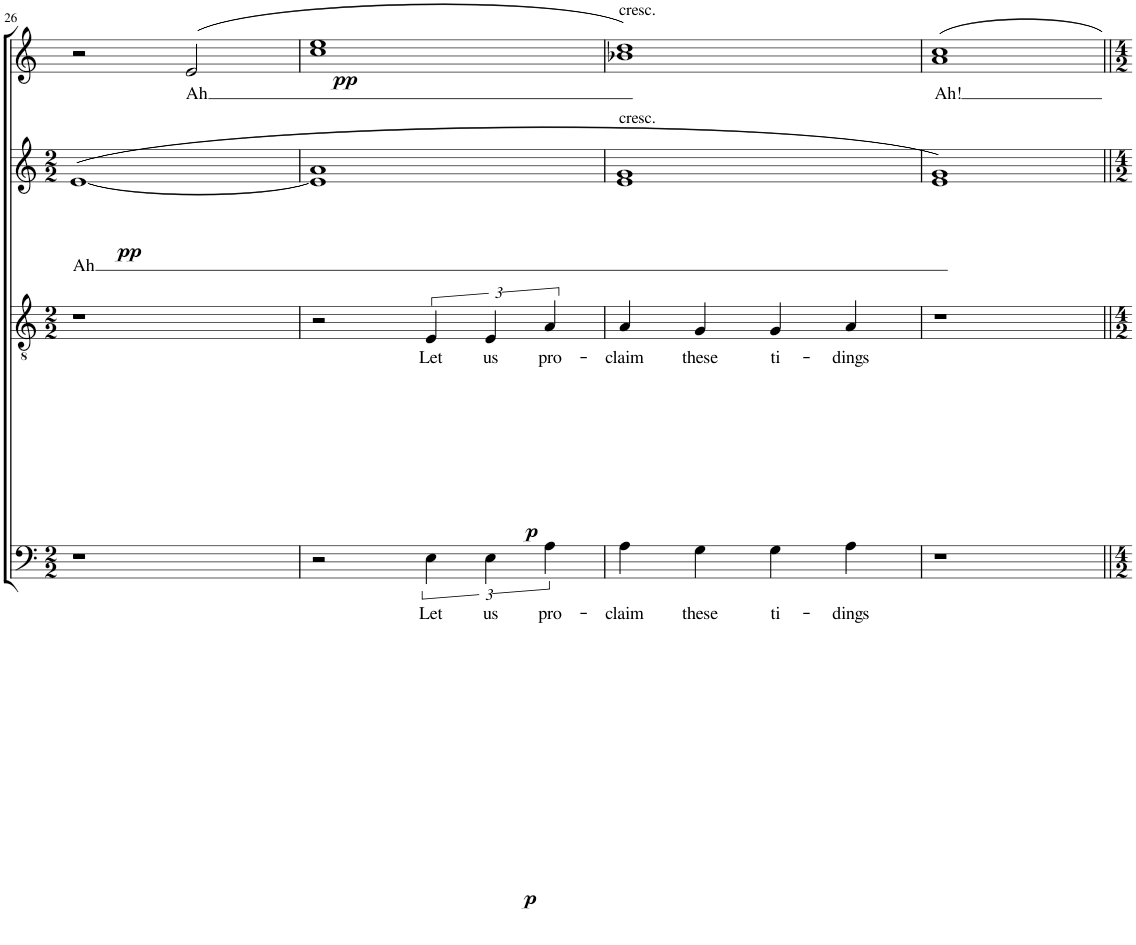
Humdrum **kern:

**kern	**text	**dynam	**kern	**text	**dynam	**kern	**text	**dynam	**kern	**text	**dynam
*part4	*part4	*part4	*part3	*part3	*part3	*part2	*part2	*part2	*part1	*part1	*part1
*staff4	*staff4	*staff4	*staff3	*staff3	*staff3	*staff2	*staff2	*staff2	*staff1	*staff1	*staff1
*I"BASS	*	*	*I"TENOR	*	*	*I"ALTO	*	*	*I"SOPRANO	*	*
!!LO:PB:g=z
*clefF4	*	*	*clefGv2	*	*	*clefG2	*	*	*clefG2	*	*
*	*	*	*Trd1c2	*	*	*	*	*	*	*	*
*k[]	*	*	*k[]	*	*	*k[]	*	*	*k[]	*	*
*M2/2	*	*	*M2/2	*	*	*M2/2	*	*	*M4/2	*	*
=26	=26	=26	=26	=26	=26	=26	=26	=26	=26	=26	=26
!	!	!	!	!	!	!	!LO:LY:b	!LO:DY:b	!	!	!
1r	.	.	1r	.	.	([1e	Ah	pp	2r	.	.
!	!	!	!	!	!	!	!	!	!	!LO:LY:b	!LO:DY:b
.	.	.	.	.	.	.	.	.	(2e/	Ah	pp
=27	=27	=27	=27	=27	=27	=27	=27	=27	=27	=27	=27
*	*	*	*	*	*	*	*	*	*^	*	*
2r	.	.	2r	.	.	1e] 1a	.	.	1ee	1cc	.	.
!	!LO:LY:b	!LO:DY:b	!	!LO:LY:b	!LO:DY:b	!	!	!	!	!	!	!
6E\	Let	p	6E/	Let	p	.	.	.	.	.	.	.
!	!LO:LY:b	!	!	!LO:LY:b	!	!	!	!	!	!	!	!
6E\	us	.	6E/	us	.	.	.	.	.	.	.	.
!	!LO:LY:b	!	!	!LO:LY:b	!	!	!	!	!	!	!	!
6A\	pro-	.	6A/	pro-	.	.	.	.	.	.	.	.
=28	=28	=28	=28	=28	=28	=28	=28	=28	=28	=28	=28	=28
!	!	!	!	!	!	!	!	!	!LO:TX:a:t=cresc.	!	!	!
!	!	!	!	!	!	!LO:TX:a:t=cresc.	!	!	!	!	!	!
!	!LO:LY:b	!	!	!LO:LY:b	!	!	!	!	!	!	!	!
4A\	-claim	.	4A/	-claim	.	1e 1g	.	.	1dd)	1b-X	.	.
!	!LO:LY:b	!	!	!LO:LY:b	!	!	!	!	!	!	!	!
4G\	these	.	4G/	these	.	.	.	.	.	.	.	.
!	!LO:LY:b	!	!	!LO:LY:b	!	!	!	!	!	!	!	!
4G\	ti-	.	4G/	ti-	.	.	.	.	.	.	.	.
!	!LO:LY:b	!	!	!LO:LY:b	!	!	!	!	!	!	!	!
4A\	-dings	.	4A/	-dings	.	.	.	.	.	.	.	.
=29	=29	=29	=29	=29	=29	=29	=29	=29	=29	=29	=29	=29
!	!	!	!	!	!	!	!	!	!	!	!LO:LY:b	!
1r	.	.	1r	.	.	1e 1g)	.	.	1cc	1a	Ah!	.
*	*	*	*	*	*	*	*	*	*v	*v	*	*
=||	=||	=||	=||	=||	=||	=||	=||	=||	=||	=||	=||
*-	*-	*-	*-	*-	*-	*-	*-	*-	*-	*-	*-
